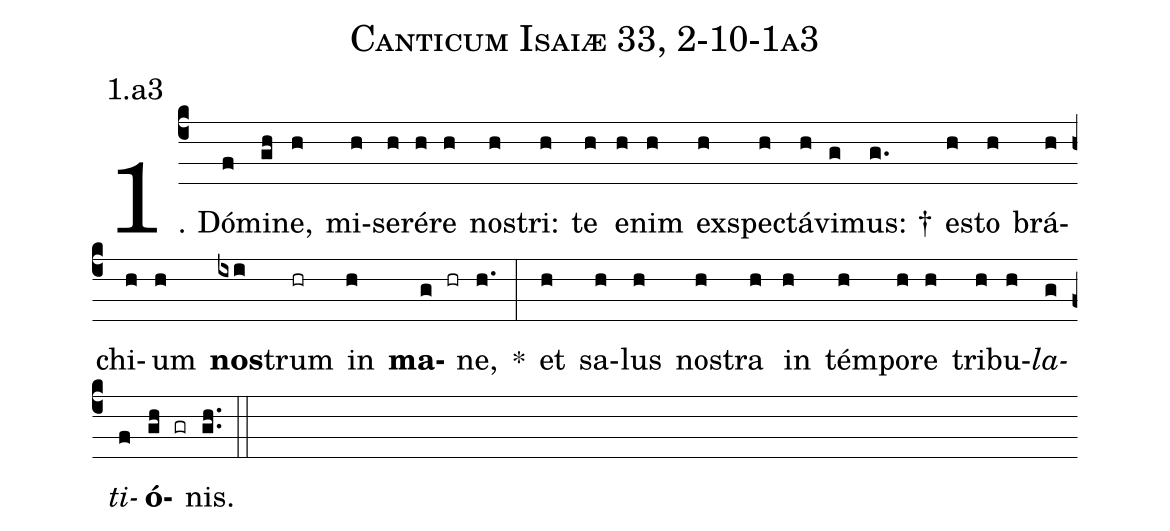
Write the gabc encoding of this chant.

name: Canticum Isaiæ 33, 2-10-1a3;
annotation: 1.a3;
%%
(c4)1. Dó(f)mi(gh)ne,(h) mi(h)se(h)ré(h)re(h) nos(h)tri:(h) te(h) e(h)nim(h) ex(h)spec(h)tá(h)vi(g)mus: †(g.) es(h)to(h) brá(h)chi(h)um(h) <b>nos</b>(ixi)trum(hr) in(h) <b>ma</b>(g hr)ne,(h.) *(:) et(h) sa(h)lus(h) nos(h)tra(h) in(h) tém(h)po(h)re(h) tri(h)bu(h)<i>la</i>(g)<i>ti</i>(f)<b>ó</b>(gh gr)nis.(gh..) (::)
